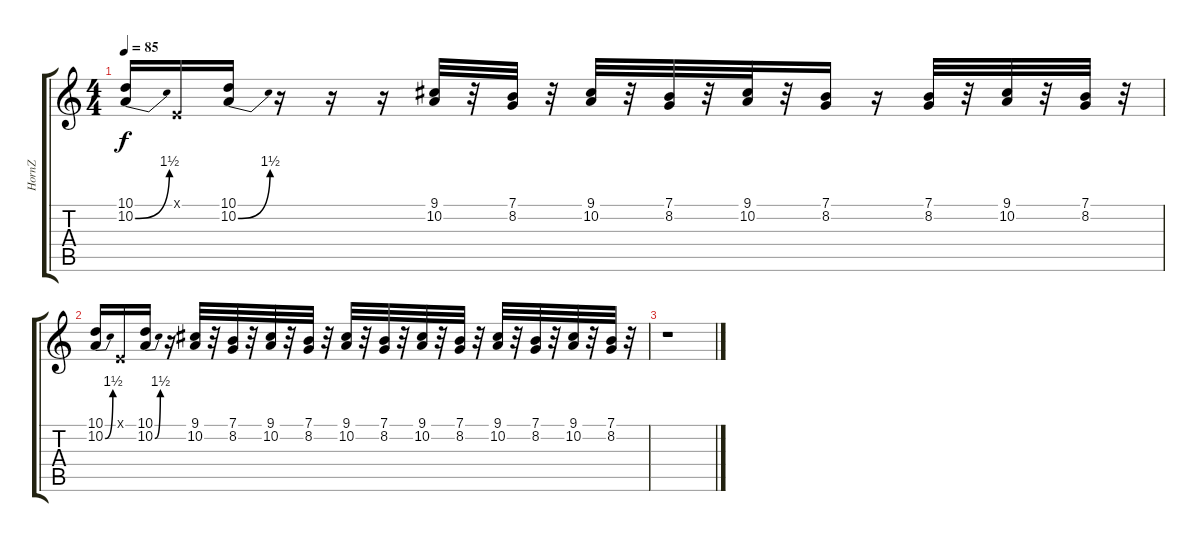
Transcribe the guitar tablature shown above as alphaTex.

\track ("HornZ" "HornZ") {instrument trumpet}
\staff {score tabs}
\tuning (E4 B3 G3 D3 A2 E2) {hide}
\ts (4 4)
\tempo 85
\clef g2
\ks c
(10.1 10.2{be (bend 0 0 60 6)}).16{dy f} 0.1{x}.16 (10.1 10.2{be (bend 0 0 60 6)}).16 r.16 r.16 r.16 (9.1 10.2).32 r.32 (7.1 8.2).32 r.32 (9.1 10.2).32 r.32 (7.1 8.2).32 r.32 (9.1 10.2).32 r.32 (7.1 8.2).16 r.16 (7.1 8.2).32 r.32 (9.1 10.2).32 r.32 (7.1 8.2).32 r.32 |
(10.1 10.2{be (bend 0 0 60 6)}).16 0.1{x}.16 (10.1 10.2{be (bend 0 0 60 6)}).16 r.16 (9.1 10.2).32 r.32 (7.1 8.2).32 r.32 (9.1 10.2).32 r.32 (7.1 8.2).32 r.32 (9.1 10.2).32 r.32 (7.1 8.2).32 r.32 (9.1 10.2).32 r.32 (7.1 8.2).32 r.32 (9.1 10.2).32 r.32 (7.1 8.2).32 r.32 (9.1 10.2).32 r.32 (7.1 8.2).32 r.32 |
r.1
